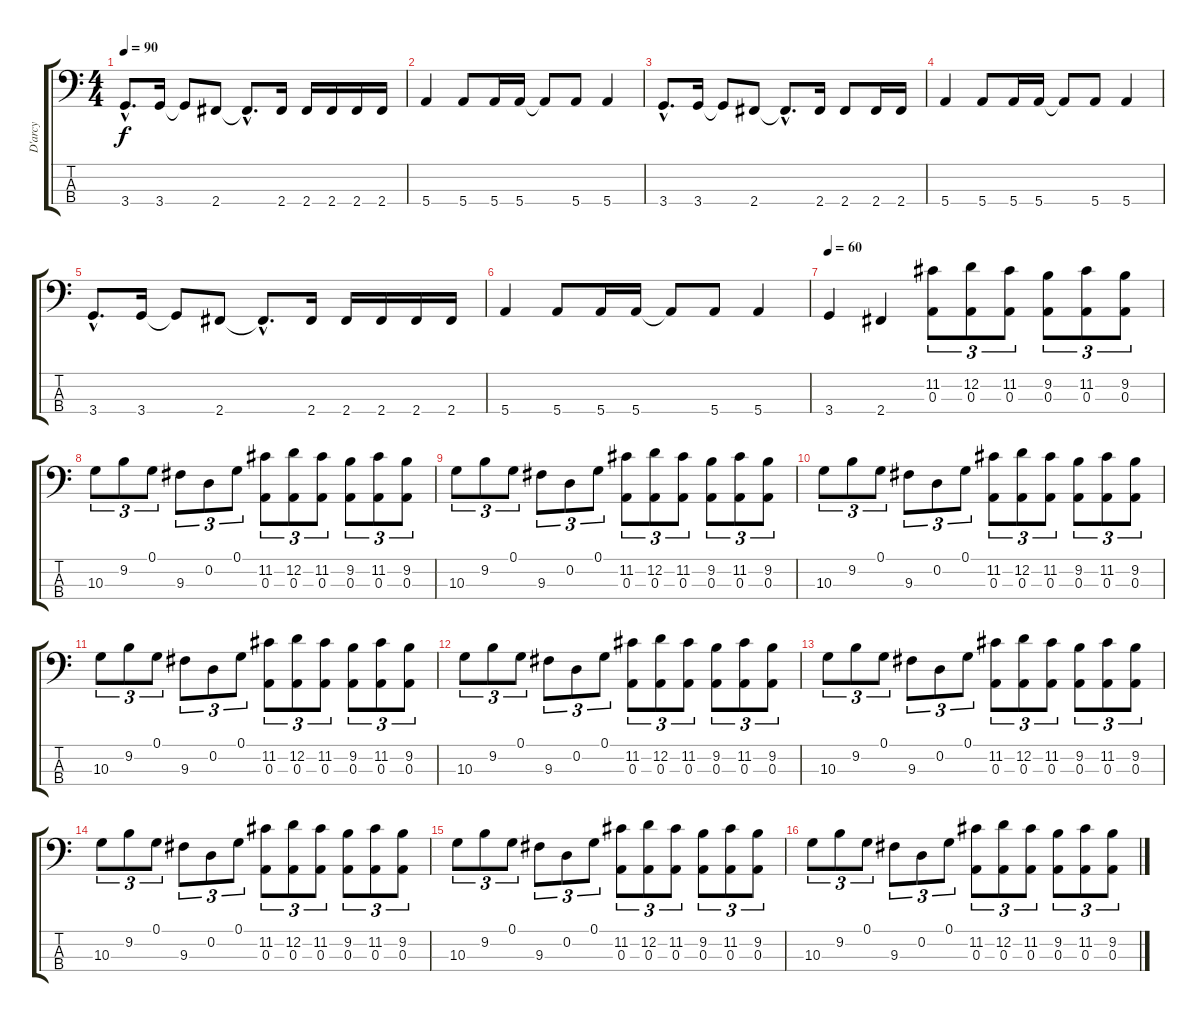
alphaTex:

\track ("D'arcy" "D'arcy") {instrument electricbasspick}
\staff {score tabs}
\tuning (G2 D2 A1 E1) {hide}
\ts (4 4)
\tempo 90
\clef f4
\ks c
3.4{hac}.8{d dy f} 3.4.16 3.4{t}.8 2.4.8 2.4{hac t}.8{d} 2.4.16 2.4.16 2.4.16 2.4.16 2.4.16 |
5.4.4 5.4.8 5.4.16 5.4.16 5.4{t}.8 5.4.8 5.4.4 |
3.4{hac}.8{d} 3.4.16 3.4{t}.8 2.4.8 2.4{hac t}.8{d} 2.4.16 2.4.8 2.4.16 2.4.16 |
5.4.4 5.4.8 5.4.16 5.4.16 5.4{t}.8 5.4.8 5.4.4 |
3.4{hac}.8{d} 3.4.16 3.4{t}.8 2.4.8 2.4{hac t}.8{d} 2.4.16 2.4.16 2.4.16 2.4.16 2.4.16 |
5.4.4 5.4.8 5.4.16 5.4.16 5.4{t}.8 5.4.8 5.4.4 |
\tempo 60
3.4.4 2.4.4 (11.2 0.3).8{tu (3 2)} (12.2 0.3).8{tu (3 2)} (11.2 0.3).8{tu (3 2)} (9.2 0.3).8{tu (3 2)} (11.2 0.3).8{tu (3 2)} (9.2 0.3).8{tu (3 2)} |
10.3.8{tu (3 2)} 9.2.8{tu (3 2)} 0.1.8{tu (3 2)} 9.3.8{tu (3 2)} 0.2.8{tu (3 2)} 0.1.8{tu (3 2)} (11.2 0.3).8{tu (3 2)} (12.2 0.3).8{tu (3 2)} (11.2 0.3).8{tu (3 2)} (9.2 0.3).8{tu (3 2)} (11.2 0.3).8{tu (3 2)} (9.2 0.3).8{tu (3 2)} |
10.3.8{tu (3 2)} 9.2.8{tu (3 2)} 0.1.8{tu (3 2)} 9.3.8{tu (3 2)} 0.2.8{tu (3 2)} 0.1.8{tu (3 2)} (11.2 0.3).8{tu (3 2)} (12.2 0.3).8{tu (3 2)} (11.2 0.3).8{tu (3 2)} (9.2 0.3).8{tu (3 2)} (11.2 0.3).8{tu (3 2)} (9.2 0.3).8{tu (3 2)} |
10.3.8{tu (3 2)} 9.2.8{tu (3 2)} 0.1.8{tu (3 2)} 9.3.8{tu (3 2)} 0.2.8{tu (3 2)} 0.1.8{tu (3 2)} (11.2 0.3).8{tu (3 2)} (12.2 0.3).8{tu (3 2)} (11.2 0.3).8{tu (3 2)} (9.2 0.3).8{tu (3 2)} (11.2 0.3).8{tu (3 2)} (9.2 0.3).8{tu (3 2)} |
10.3.8{tu (3 2)} 9.2.8{tu (3 2)} 0.1.8{tu (3 2)} 9.3.8{tu (3 2)} 0.2.8{tu (3 2)} 0.1.8{tu (3 2)} (11.2 0.3).8{tu (3 2)} (12.2 0.3).8{tu (3 2)} (11.2 0.3).8{tu (3 2)} (9.2 0.3).8{tu (3 2)} (11.2 0.3).8{tu (3 2)} (9.2 0.3).8{tu (3 2)} |
10.3.8{tu (3 2)} 9.2.8{tu (3 2)} 0.1.8{tu (3 2)} 9.3.8{tu (3 2)} 0.2.8{tu (3 2)} 0.1.8{tu (3 2)} (11.2 0.3).8{tu (3 2)} (12.2 0.3).8{tu (3 2)} (11.2 0.3).8{tu (3 2)} (9.2 0.3).8{tu (3 2)} (11.2 0.3).8{tu (3 2)} (9.2 0.3).8{tu (3 2)} |
10.3.8{tu (3 2)} 9.2.8{tu (3 2)} 0.1.8{tu (3 2)} 9.3.8{tu (3 2)} 0.2.8{tu (3 2)} 0.1.8{tu (3 2)} (11.2 0.3).8{tu (3 2)} (12.2 0.3).8{tu (3 2)} (11.2 0.3).8{tu (3 2)} (9.2 0.3).8{tu (3 2)} (11.2 0.3).8{tu (3 2)} (9.2 0.3).8{tu (3 2)} |
10.3.8{tu (3 2)} 9.2.8{tu (3 2)} 0.1.8{tu (3 2)} 9.3.8{tu (3 2)} 0.2.8{tu (3 2)} 0.1.8{tu (3 2)} (11.2 0.3).8{tu (3 2)} (12.2 0.3).8{tu (3 2)} (11.2 0.3).8{tu (3 2)} (9.2 0.3).8{tu (3 2)} (11.2 0.3).8{tu (3 2)} (9.2 0.3).8{tu (3 2)} |
10.3.8{tu (3 2)} 9.2.8{tu (3 2)} 0.1.8{tu (3 2)} 9.3.8{tu (3 2)} 0.2.8{tu (3 2)} 0.1.8{tu (3 2)} (11.2 0.3).8{tu (3 2)} (12.2 0.3).8{tu (3 2)} (11.2 0.3).8{tu (3 2)} (9.2 0.3).8{tu (3 2)} (11.2 0.3).8{tu (3 2)} (9.2 0.3).8{tu (3 2)} |
10.3.8{tu (3 2)} 9.2.8{tu (3 2)} 0.1.8{tu (3 2)} 9.3.8{tu (3 2)} 0.2.8{tu (3 2)} 0.1.8{tu (3 2)} (11.2 0.3).8{tu (3 2)} (12.2 0.3).8{tu (3 2)} (11.2 0.3).8{tu (3 2)} (9.2 0.3).8{tu (3 2)} (11.2 0.3).8{tu (3 2)} (9.2 0.3).8{tu (3 2)}
